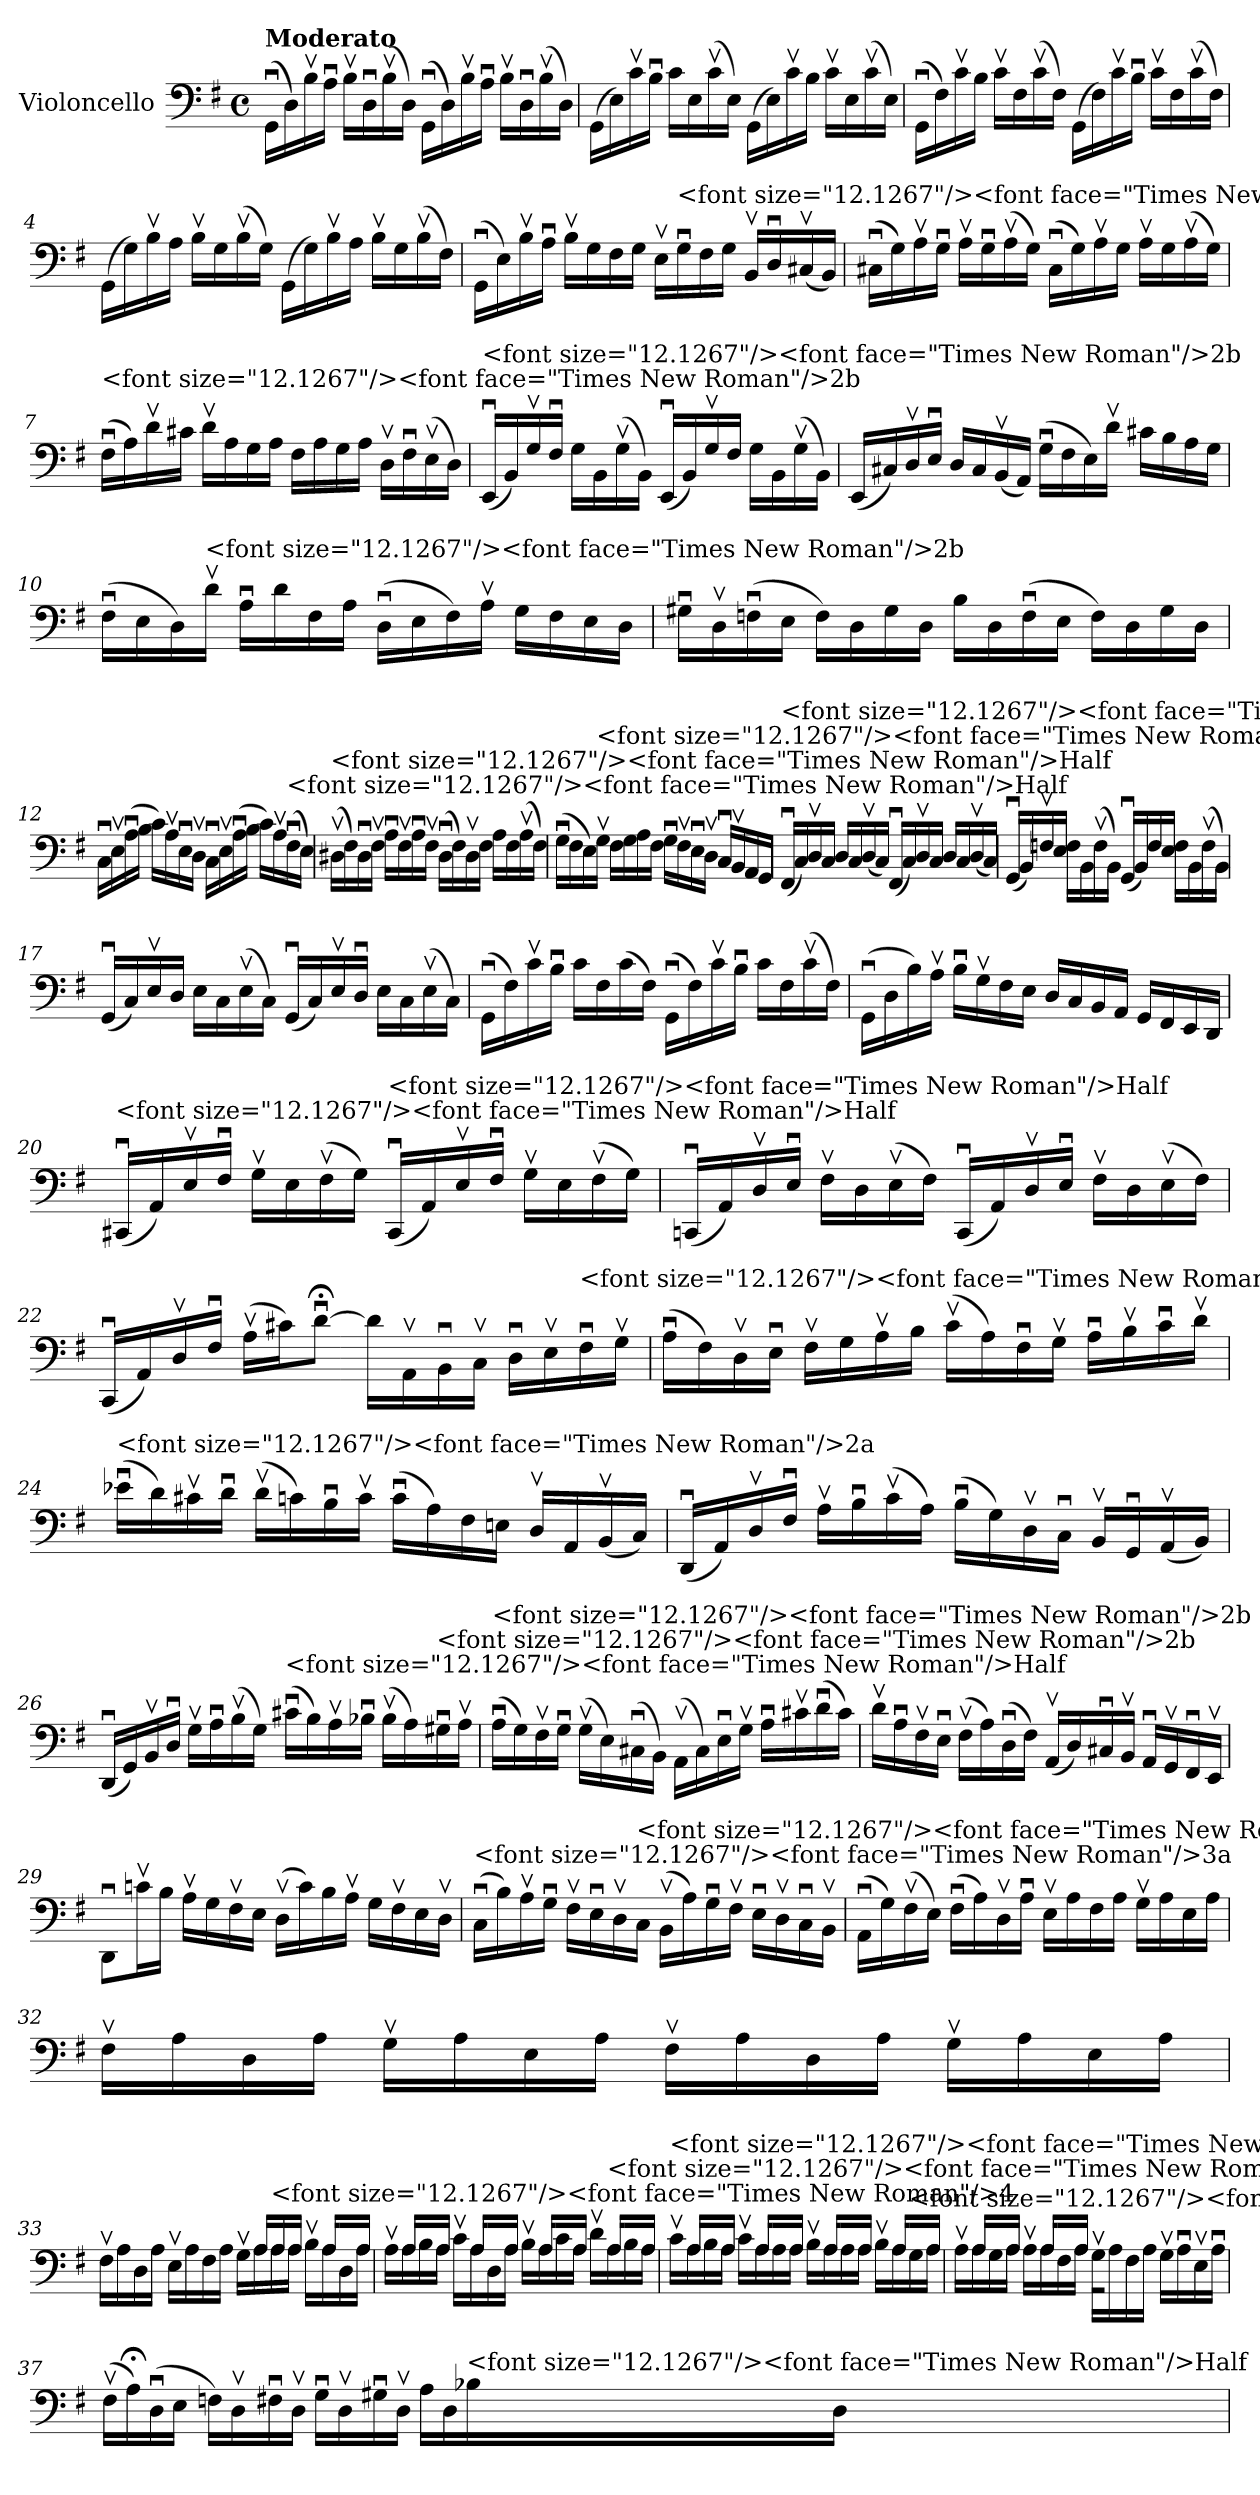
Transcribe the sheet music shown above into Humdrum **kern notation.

**kern
*part1
*staff1
*I"Violoncello
*I'Vc
*clefF4
*k[f#]
*M4/4
*met(c)
*MM60
=1
!LO:TX:a:B:t=Moderato
(>16GGu\LL
16D\)
16Bv\
16Au\JJ
16Bv\LL
16Du\
(>16Bv\
16D\JJ)
(>16GGu\LL
16D\)
16Bv\
16Au\JJ
16Bv\LL
16Du\
(>16Bv\
16D\JJ)
=2
(>16GG\LL
16E\)
16cv\
16Bu\JJ
16c\LL
16E\
(>16cv\
16E\JJ)
(>16GG\LL
16E\)
16cv\
16B\JJ
16cv\LL
16E\
(>16cv\
16E\JJ)
!!LO:LB:g=z
=3
(>16GGu\LL
16F#\)
16cv\
16B\JJ
16cv\LL
16F#\
(>16cv\
16F#\JJ)
(>16GG\LL
16F#\)
16cv\
16Bu\JJ
16cv\LL
16F#\
(>16cv\
16F#\JJ)
=4
(>16GG\LL
16G\)
16Bv\
16A\JJ
16Bv\LL
16G\
(>16Bv\
16G\JJ)
(>16GG\LL
16G\)
16Bv\
16A\JJ
16Bv\LL
16G\
(>16Bv\
16F#\JJ)
!!LO:LB:g=z
=5
(>16GGu\LL
16E\)
16Bv\
16Au\JJ
16Bv\LL
16G\
16F#\
16G\JJ
16Ev\LL
!LO:TX:a:t=<font size="12.1267"/><font face="Times New Roman"/>2b
16Gu\
16F#\
16G\JJ
16BBv/LL
16Du/
(<16C#Xv/
16BB/JJ)
=6
(>16C#Xu\LL
16G\)
16Av\
16Gu\JJ
16Av\LL
16Gu\
(>16Av\
16G\JJ)
(>16C#u\LL
16G\)
16Av\
16G\JJ
16Av\LL
16G\
(>16Av\
16G\JJ)
!!LO:LB:g=z
=7
!LO:TX:a:t=<font size="12.1267"/><font face="Times New Roman"/>2b
(>16F#u\LL
16A\)
16dv\
16c#X\JJ
16dv\LL
16A\
16G\
16A\JJ
16F#\LL
16A\
16G\
16A\JJ
16Dv\LL
16F#u\
(>16Ev\
16D\JJ)
=8
!LO:TX:a:t=<font size="12.1267"/><font face="Times New Roman"/>2b
(<16EEu/LL
16BB/)
16Gv/
16F#u/JJ
16G\LL
16BB\
(>16Gv\
16BB\JJ)
(<16EEu/LL
16BB/)
16Gv/
16F#/JJ
16G\LL
16BB\
(>16Gv\
16BB\JJ)
!!LO:LB:g=z
=9
(<16EE/LL
16C#X/)
16Dv/
16Eu/JJ
16D/LL
16C#/
(<16BBv/
16AA/JJ)
(>16Gu\LL
16F#\
16E\)
16dv\JJ
16c#X\LL
16B\
16A\
16G\JJ
=10
(>16F#u\LL
16E\
16D\)
!LO:TX:a:t=<font size="12.1267"/><font face="Times New Roman"/>2b
16dv\JJ
16Au\LL
16d\
16F#\
16A\JJ
(>16Du\LL
16E\
16F#\)
16Av\JJ
16G\LL
16F#\
16E\
16D\JJ
!!LO:LB:g=z
=11
16G#Xu\LL
16Dv\
(>16Fnu\
16E\JJ
16F\LL)
16D\
16G#\
16D\JJ
16B\LL
16D\
(>16Fu\
16E\JJ
16F\LL)
16D\
16G#\
16D\JJ
=12
16Cu\LL
16Ev\
(>16Au\
16B\JJ
16c\LL)
16Av\
16Eu\
16Dv\JJ
16Cu\LL
16Ev\
(>16Au\
16B\JJ
16c\LL)
16Av\
!LO:TX:a:t=<font size="12.1267"/><font face="Times New Roman"/>Half
(>16F#u\
16E\JJ)
!!LO:LB:g=z
=13
!LO:TX:a:t=<font size="12.1267"/><font face="Times New Roman"/>Half
(>16D#Xv\LL
16F#\)
16D#u\
16F#v\JJ
16Au\LL
16F#v\
16Au\
16F#v\JJ
(>16D#u\LL
16F#\)
16D#v\
16F#\JJ
16A\LL
16F#\
(>16Av\
16F#\JJ)
=14
(>16Gu\LL
16F#\
16E\)
!LO:TX:a:t=<font size="12.1267"/><font face="Times New Roman"/>2b
16Gv\JJ
16F#\LL
16G\
16A\
16F#\JJ
16Gu\LL
16F#v\
16Eu\
16Dv\JJ
16Cu/LL
16BBv/
16AA/
16GG/JJ
!!LO:LB:g=z
=15
!LO:TX:a:t=<font size="12.1267"/><font face="Times New Roman"/>2b
(<16FF#u/LL
16C/)
16Dv/
16C/JJ
16D/LL
16C/
(<16Dv/
16C/JJ)
(<16FF#u/LL
16C/)
16Dv/
16C/JJ
16D/LL
16C/
(<16Dv/
16C/JJ)
=16
(<16GGu/LL
16BB/)
16Fnv/
16E/JJ
16F\LL
16BB\
(>16Fv\
16BB\JJ)
(<16GGu/LL
16BB/)
16F/
16E/JJ
16F\LL
16BB\
(>16Fv\
16BB\JJ)
!!LO:LB:g=z
=17
(<16GGu/LL
16C/)
16Ev/
16D/JJ
16E\LL
16C\
(>16Ev\
16C\JJ)
(<16GGu/LL
16C/)
16Ev/
16Du/JJ
16E\LL
16C\
(>16Ev\
16C\JJ)
=18
(>16GGu\LL
16F#\)
16cv\
16Bu\JJ
16c\LL
16F#\
(>16c\
16F#\JJ)
(>16GGu\LL
16F#\)
16cv\
16Bu\JJ
16c\LL
16F#\
(>16cv\
16F#\JJ)
!!LO:LB:g=z
=19
(>16GGu\LL
16D\
16B\)
16Av\JJ
16Bu\LL
16Gv\
16F#\
16E\JJ
16D/LL
16C/
16BB/
16AA/JJ
16GG/LL
16FF#/
16EE/
16DD/JJ
=20
!LO:TX:a:t=<font size="12.1267"/><font face="Times New Roman"/>Half
(<16CC#Xu/LL
16AA/)
16Ev/
16F#u/JJ
16Gv\LL
16E\
(>16F#v\
16G\JJ)
!LO:TX:a:t=<font size="12.1267"/><font face="Times New Roman"/>Half
(<16CC#u/LL
16AA/)
16Ev/
16F#u/JJ
16Gv\LL
16E\
(>16F#v\
16G\JJ)
!!LO:PB:g=z
=21
(<16CCnu/LL
16AA/)
16Dv/
16Eu/JJ
16F#v\LL
16D\
(>16Ev\
16F#\JJ)
(<16CCu/LL
16AA/)
16Dv/
16Eu/JJ
16F#v\LL
16D\
(>16Ev\
16F#\JJ)
=22
(<16CCu/LL
16AA/)
16Dv/
16F#u/JJ
(>16Av\LL
16c#X\J)
[8d;<u\J
16d\LL]
16AAv\
16BBu\
16Cv\JJ
16Du\LL
16Ev\
!LO:TX:a:t=<font size="12.1267"/><font face="Times New Roman"/>2b
16F#u\
16Gv\JJ
!!LO:LB:g=z
=23
(>16Au\LL
16F#\)
16Dv\
16Eu\JJ
16F#v\LL
16G\
16Av\
16B\JJ
(>16cv\LL
16A\)
16F#u\
16Gv\JJ
16Au\LL
16Bv\
16cu\
16dv\JJ
=24
!LO:TX:a:t=<font size="12.1267"/><font face="Times New Roman"/>2a
(>16e-Xu\LL
16d\)
16c#Xv\
16du\JJ
(>16dv\LL
16cn\)
16Bu\
16cv\JJ
(>16cu\LL
16A\)
16F#\
16En\JJ
16Dv/LL
16AA/
(<16BBv/
16C/JJ)
!!LO:LB:g=z
=25
(<16DDu/LL
16AA/)
16Dv/
16F#u/JJ
16Av\LL
16Bu\
(>16cv\
16A\JJ)
(>16Bu\LL
16G\)
16Dv\
16Cu\JJ
16BBv/LL
16GGu/
(<16AAv/
16BB/JJ)
=26
(<16DDu/LL
16GG/)
16BBv/
16Du/JJ
16Gv\LL
16Au\
(>16Bv\
16G\JJ)
!LO:TX:a:t=<font size="12.1267"/><font face="Times New Roman"/>Half
(>16c#Xu\LL
16B\)
16Av\
16B-Xu\JJ
(>16B-v\LL
16A\)
!LO:TX:a:t=<font size="12.1267"/><font face="Times New Roman"/>2b
16G#Xu\
16Av\JJ
!!LO:LB:g=z
=27
!LO:TX:a:t=<font size="12.1267"/><font face="Times New Roman"/>2b
(>16Au\LL
16G\)
16F#v\
16Gu\JJ
(>16Gv\LL
16E\)
(>16C#Xu\
16BB\JJ)
(>16AAv\LL
16C#\)
16Eu\
16Gv\JJ
16Au\LL
16c#Xv\
(>16du\
16c#\JJ)
=28
16dv\LL
16Au\
16F#v\
16Eu\JJ
(>16F#v\LL
16A\)
(>16Du\
16F#\JJ)
(<16AAv/LL
16D/)
16C#Xu/
16BBv/JJ
16AAu/LL
16GGv/
16FF#u/
16EEv/JJ
!!LO:LB:g=z
=29
8DDu\L
16cnv\L
16B\JJ
16Av\LL
16G\
16F#v\
16E\JJ
(>16Dv\LL
16c\)
16B\
16Av\JJ
16G\LL
16F#v\
16E\
16Dv\JJ
=30
!LO:TX:a:t=<font size="12.1267"/><font face="Times New Roman"/>3a
(>16Cu\LL
16B\)
16Av\
16Gu\JJ
16F#v\LL
16Eu\
16Dv\
!LO:TX:a:t=<font size="12.1267"/><font face="Times New Roman"/>2b
16C\JJ
(>16BBv\LL
16A\)
16Gu\
16F#v\JJ
16Eu\LL
16Dv\
16Cu\
16BBv\JJ
!!LO:LB:g=z
=31
(>16AAu\LL
16G\)
(>16F#v\
16E\JJ)
(>16F#u\LL
16A\)
16Dv\
16Au\JJ
16Ev\LL
16A\
16F#\
16A\JJ
16Gv\LL
16A\
16E\
16A\JJ
=32
16F#v\LL
16A\
16D\
16A\JJ
16Gv\LL
16A\
16E\
16A\JJ
16F#v\LL
16A\
16D\
16A\JJ
16Gv\LL
16A\
16E\
16A\JJ
!!LO:LB:g=z
=33
*^
2ryy	16F#v\LL
.	16A\
.	16D\
.	16A\JJ
.	16Ev\LL
.	16A\
.	16F#\
.	16A\JJ
16ryy	16Gv\LL
16A/LL	16A\
!LO:TX:a:t=<font size="12.1267"/><font face="Times New Roman"/>4	!
16A/	16A\
16A/JJ	16A\JJ
16ryy	16Bv\LL
16A/LL	16A\
16ryy	16D\
16A/JJ	16A\JJ
=34	=34
16ryy	16Av\LL
16A/LL	16A\
16ryy	16B\
16A/JJ	16A\JJ
16ryy	16cv\LL
16A/LL	16A\
16ryy	16D\
16A/JJ	16A\JJ
16ryy	16Bv\LL
16A/LL	16A\
16ryy	16c\
16A/JJ	16A\JJ
16ryy	16dv\LL
!LO:TX:a:t=<font size="12.1267"/><font face="Times New Roman"/>4	!
16A/LL	16A\
16ryy	16B\
16A/JJ	16A\JJ
!!LO:LB:g=z	!!
=35	=35
!LO:TX:a:t=<font size="12.1267"/><font face="Times New Roman"/>4	!
16ryy	16cv\LL
16A/LL	16A\
16ryy	16B\
16A/JJ	16A\JJ
16ryy	16cv\LL
16A/LL	16A\
16ryy	16A\
16A/JJ	16A\JJ
16ryy	16Bv\LL
16A/LL	16A\
16ryy	16A\
16A/JJ	16A\JJ
16ryy	16Bv\LL
16A/LL	16A\
!LO:TX:a:t=<font size="12.1267"/><font face="Times New Roman"/>2b	!
16ryy	16G\
16A/JJ	16A\JJ
=36	=36
16ryy	16Av\LL
16A/LL	16A\
16ryy	16G\
16A/JJ	16A\JJ
16ryy	16Av\LL
16A/LL	16A\
16ryy	16F#\
16A/JJ	16A\JJ
16Gv\LL	2r
16A\	.
16F#\	.
16A\JJ	.
16Gv\LL	.
16Au\	.
16Ev\	.
16Au\JJ	.
*v	*v
!!LO:LB:g=z
=37
(>16F#v\LL
16A;<\)
(>16Du\
16E\JJ
16Fn\LL)
16Dv\
16F#Xu\
16Dv\JJ
16Gu\LL
16Dv\
16G#Xu\
16Dv\JJ
16A\LL
16D\
!LO:TX:a:t=<font size="12.1267"/><font face="Times New Roman"/>Half
16B-X\
16D\JJ
=
*-
